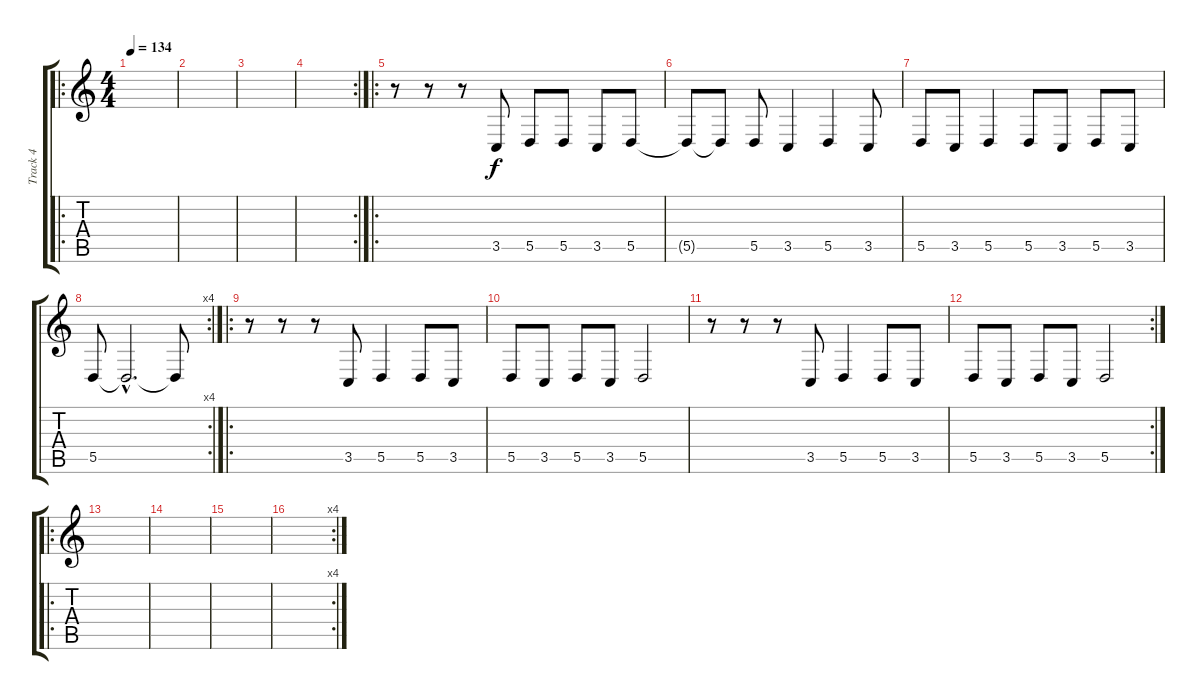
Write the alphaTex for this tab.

\track ("Track 4" "Track 4") {instrument baritonesax}
\staff {score tabs}
\tuning (E4 B3 G3 D3 A2 E2) {hide}
\ro
\ts (4 4)
\tempo 134
\clef g2
\ks c
|
|
|
\rc 2
|
\ro
r.8 r.8 r.8 3.5.8 5.5.8 5.5.8 3.5.8 5.5.8 |
5.5{t}.8 5.5{t}.8 5.5.8 3.5.4 5.5.4 3.5.8 |
5.5.8 3.5.8 5.5.4 5.5.8 3.5.8 5.5.8 3.5.8 |
\rc 4
5.5.8 5.5{hac t}.2{d} 5.5{t}.8 |
\ro
r.8 r.8 r.8 3.5.8 5.5.4 5.5.8 3.5.8 |
5.5.8 3.5.8 5.5.8 3.5.8 5.5.2 |
r.8 r.8 r.8 3.5.8 5.5.4 5.5.8 3.5.8 |
\rc 2
5.5.8 3.5.8 5.5.8 3.5.8 5.5.2 |
\ro
|
|
|
\rc 4
